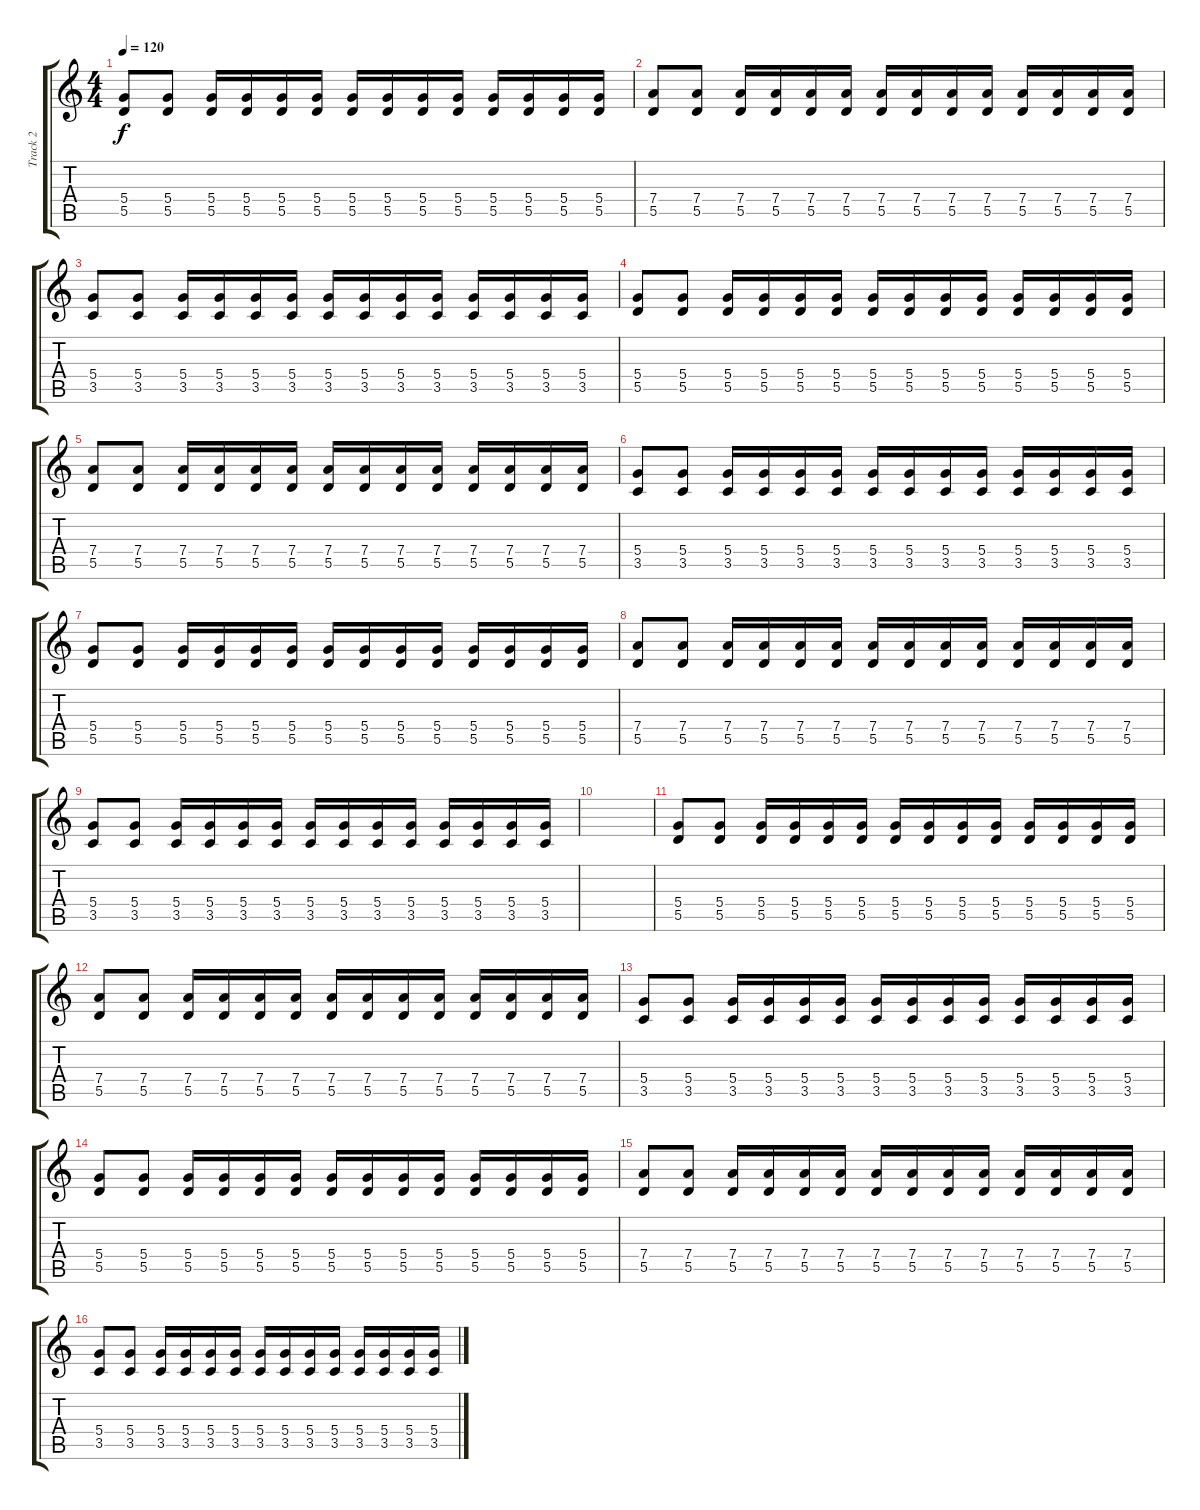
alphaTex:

\track ("Track 2" "Track 2") {instrument overdrivenguitar}
\staff {score tabs}
\tuning (E4 B3 G3 D3 A2 E2) {hide}
\ts (4 4)
\tempo 120
\clef g2
\ks c
(5.4 5.5).8{dy f} (5.4 5.5).8 (5.4 5.5).16 (5.4 5.5).16 (5.4 5.5).16 (5.4 5.5).16 (5.4 5.5).16 (5.4 5.5).16 (5.4 5.5).16 (5.4 5.5).16 (5.4 5.5).16 (5.4 5.5).16 (5.4 5.5).16 (5.4 5.5).16 |
(7.4 5.5).8 (7.4 5.5).8 (7.4 5.5).16 (7.4 5.5).16 (7.4 5.5).16 (7.4 5.5).16 (7.4 5.5).16 (7.4 5.5).16 (7.4 5.5).16 (7.4 5.5).16 (7.4 5.5).16 (7.4 5.5).16 (7.4 5.5).16 (7.4 5.5).16 |
(5.4 3.5).8 (5.4 3.5).8 (5.4 3.5).16 (5.4 3.5).16 (5.4 3.5).16 (5.4 3.5).16 (5.4 3.5).16 (5.4 3.5).16 (5.4 3.5).16 (5.4 3.5).16 (5.4 3.5).16 (5.4 3.5).16 (5.4 3.5).16 (5.4 3.5).16 |
(5.4 5.5).8 (5.4 5.5).8 (5.4 5.5).16 (5.4 5.5).16 (5.4 5.5).16 (5.4 5.5).16 (5.4 5.5).16 (5.4 5.5).16 (5.4 5.5).16 (5.4 5.5).16 (5.4 5.5).16 (5.4 5.5).16 (5.4 5.5).16 (5.4 5.5).16 |
(7.4 5.5).8 (7.4 5.5).8 (7.4 5.5).16 (7.4 5.5).16 (7.4 5.5).16 (7.4 5.5).16 (7.4 5.5).16 (7.4 5.5).16 (7.4 5.5).16 (7.4 5.5).16 (7.4 5.5).16 (7.4 5.5).16 (7.4 5.5).16 (7.4 5.5).16 |
(5.4 3.5).8 (5.4 3.5).8 (5.4 3.5).16 (5.4 3.5).16 (5.4 3.5).16 (5.4 3.5).16 (5.4 3.5).16 (5.4 3.5).16 (5.4 3.5).16 (5.4 3.5).16 (5.4 3.5).16 (5.4 3.5).16 (5.4 3.5).16 (5.4 3.5).16 |
(5.4 5.5).8 (5.4 5.5).8 (5.4 5.5).16 (5.4 5.5).16 (5.4 5.5).16 (5.4 5.5).16 (5.4 5.5).16 (5.4 5.5).16 (5.4 5.5).16 (5.4 5.5).16 (5.4 5.5).16 (5.4 5.5).16 (5.4 5.5).16 (5.4 5.5).16 |
(7.4 5.5).8 (7.4 5.5).8 (7.4 5.5).16 (7.4 5.5).16 (7.4 5.5).16 (7.4 5.5).16 (7.4 5.5).16 (7.4 5.5).16 (7.4 5.5).16 (7.4 5.5).16 (7.4 5.5).16 (7.4 5.5).16 (7.4 5.5).16 (7.4 5.5).16 |
(5.4 3.5).8 (5.4 3.5).8 (5.4 3.5).16 (5.4 3.5).16 (5.4 3.5).16 (5.4 3.5).16 (5.4 3.5).16 (5.4 3.5).16 (5.4 3.5).16 (5.4 3.5).16 (5.4 3.5).16 (5.4 3.5).16 (5.4 3.5).16 (5.4 3.5).16 |
|
(5.4 5.5).8 (5.4 5.5).8 (5.4 5.5).16 (5.4 5.5).16 (5.4 5.5).16 (5.4 5.5).16 (5.4 5.5).16 (5.4 5.5).16 (5.4 5.5).16 (5.4 5.5).16 (5.4 5.5).16 (5.4 5.5).16 (5.4 5.5).16 (5.4 5.5).16 |
(7.4 5.5).8 (7.4 5.5).8 (7.4 5.5).16 (7.4 5.5).16 (7.4 5.5).16 (7.4 5.5).16 (7.4 5.5).16 (7.4 5.5).16 (7.4 5.5).16 (7.4 5.5).16 (7.4 5.5).16 (7.4 5.5).16 (7.4 5.5).16 (7.4 5.5).16 |
(5.4 3.5).8 (5.4 3.5).8 (5.4 3.5).16 (5.4 3.5).16 (5.4 3.5).16 (5.4 3.5).16 (5.4 3.5).16 (5.4 3.5).16 (5.4 3.5).16 (5.4 3.5).16 (5.4 3.5).16 (5.4 3.5).16 (5.4 3.5).16 (5.4 3.5).16 |
(5.4 5.5).8 (5.4 5.5).8 (5.4 5.5).16 (5.4 5.5).16 (5.4 5.5).16 (5.4 5.5).16 (5.4 5.5).16 (5.4 5.5).16 (5.4 5.5).16 (5.4 5.5).16 (5.4 5.5).16 (5.4 5.5).16 (5.4 5.5).16 (5.4 5.5).16 |
(7.4 5.5).8 (7.4 5.5).8 (7.4 5.5).16 (7.4 5.5).16 (7.4 5.5).16 (7.4 5.5).16 (7.4 5.5).16 (7.4 5.5).16 (7.4 5.5).16 (7.4 5.5).16 (7.4 5.5).16 (7.4 5.5).16 (7.4 5.5).16 (7.4 5.5).16 |
(5.4 3.5).8 (5.4 3.5).8 (5.4 3.5).16 (5.4 3.5).16 (5.4 3.5).16 (5.4 3.5).16 (5.4 3.5).16 (5.4 3.5).16 (5.4 3.5).16 (5.4 3.5).16 (5.4 3.5).16 (5.4 3.5).16 (5.4 3.5).16 (5.4 3.5).16
